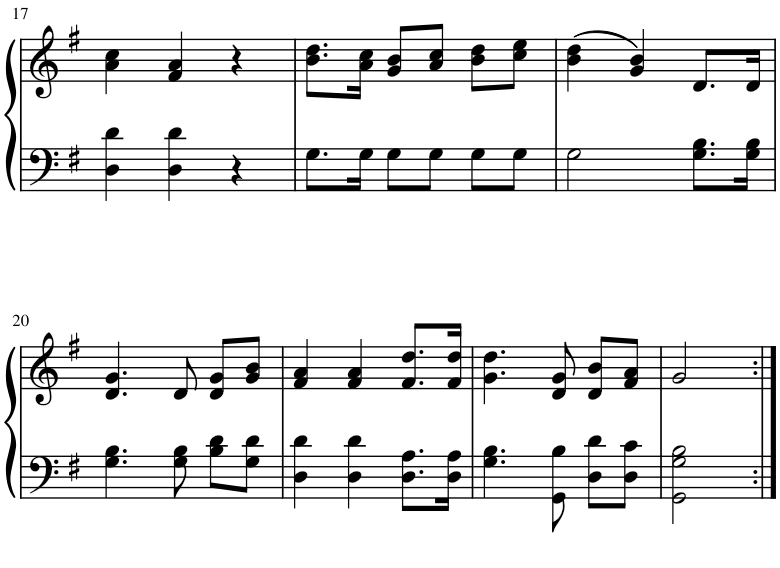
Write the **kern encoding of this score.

**kern	**kern
*part1	*part1
*staff2	*staff1
*I"Piano	*
*I'Pno.	*
!!LO:PB:g=z
*clefF4	*clefG2
*k[f#]	*k[f#]
*M3/4	*M3/4
=17	=17
4D\ 4d\	4a\ 4cc\
4D\ 4d\	4f#/ 4a/
4r	4r
=18	=18
8.G\L	8.b\ 8.dd\L
16G\Jk	16a\ 16cc\Jk
8G\L	8g/ 8b/L
8G\J	8a/ 8cc/J
8G\L	8b\ 8dd\L
8G\J	8cc\ 8ee\J
=19	=19
2G\	(4b\ 4dd\
.	4g/ 4b/)
8.G\ 8.B\L	8.d/L
16G\ 16B\Jk	16d/Jk
!!LO:LB:g=z
=20	=20
4.G\ 4.B\	4.d/ 4.g/
8G\ 8B\	8d/
8B\ 8d\L	8d/ 8g/L
8G\ 8d\J	8g/ 8b/J
=21	=21
4D\ 4d\	4f#/ 4a/
4D\ 4d\	4f#/ 4a/
8.D\ 8.A\L	8.f#/ 8.dd/L
16D\ 16A\Jk	16f#/ 16dd/Jk
=22	=22
4.G\ 4.B\	4.g\ 4.dd\
8GG\ 8B\	8d/ 8g/
8D\ 8d\L	8d/ 8b/L
8D\ 8c\J	8f#/ 8a/J
=23	=23
2GG\ 2G\ 2B\	2g/
=:|!	=:|!
*-	*-
